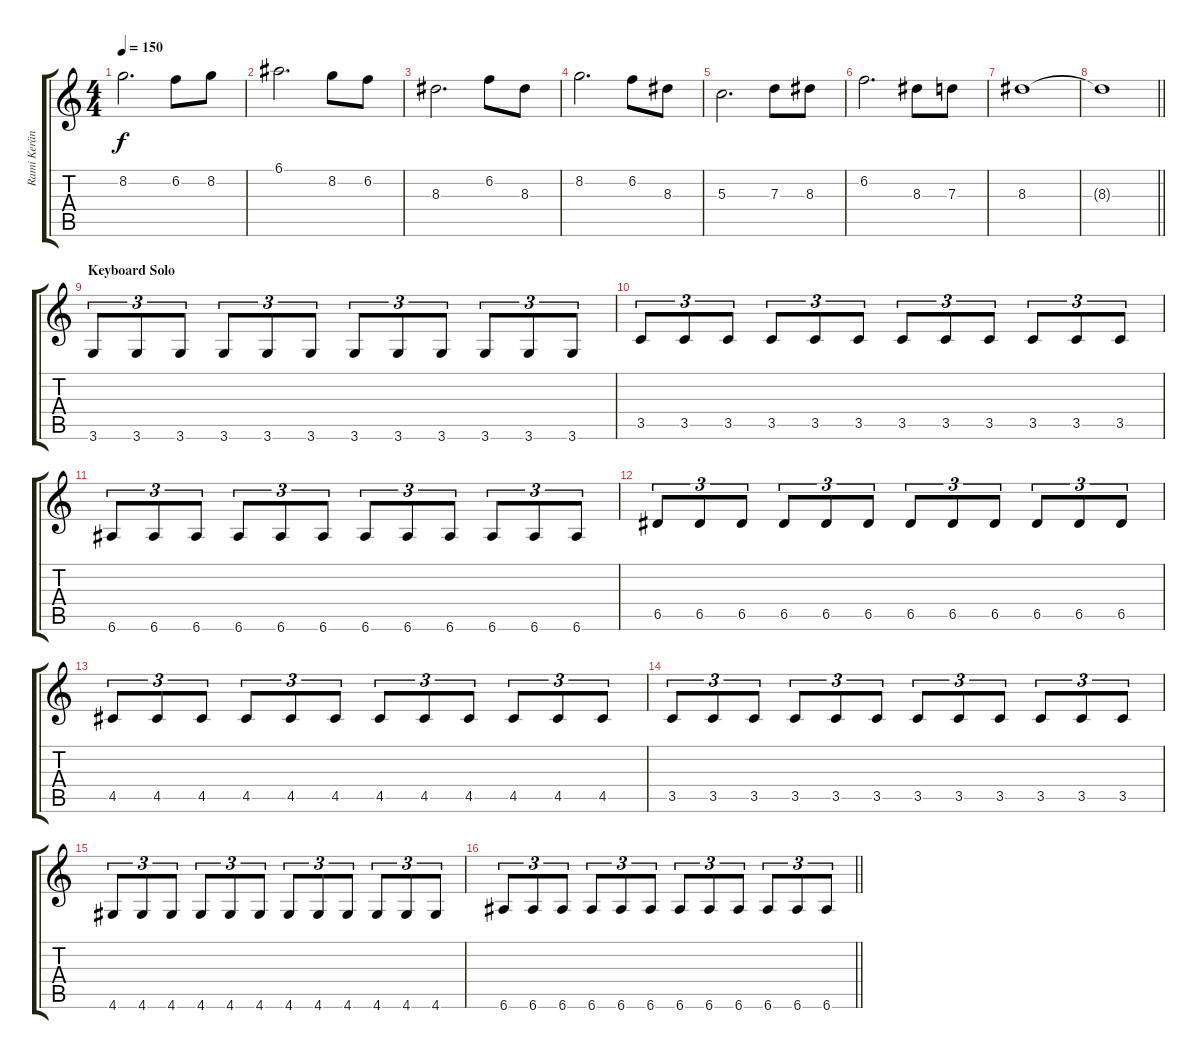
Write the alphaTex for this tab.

\track ("Rami Keränen" "Rami Kerän") {instrument distortionguitar}
\staff {score tabs}
\tuning (E4 B3 G3 D3 A2 E2) {hide}
\ts (4 4)
\tempo 150
\clef g2
\ks c
8.2.2{d dy f} 6.2.8 8.2.8 |
6.1.2{d} 8.2.8 6.2.8 |
8.3.2{d} 6.2.8 8.3.8 |
8.2.2{d} 6.2.8 8.3.8 |
5.3.2{d} 7.3.8 8.3.8 |
6.2.2{d} 8.3.8 7.3.8 |
8.3.1 |
\barLineRight lightlight
8.3{t}.1 |
\section ("" "Keyboard Solo")
3.6.8{tu (3 2) volume 10} 3.6.8{tu (3 2)} 3.6.8{tu (3 2)} 3.6.8{tu (3 2)} 3.6.8{tu (3 2)} 3.6.8{tu (3 2)} 3.6.8{tu (3 2)} 3.6.8{tu (3 2)} 3.6.8{tu (3 2)} 3.6.8{tu (3 2)} 3.6.8{tu (3 2)} 3.6.8{tu (3 2)} |
3.5.8{tu (3 2)} 3.5.8{tu (3 2)} 3.5.8{tu (3 2)} 3.5.8{tu (3 2)} 3.5.8{tu (3 2)} 3.5.8{tu (3 2)} 3.5.8{tu (3 2)} 3.5.8{tu (3 2)} 3.5.8{tu (3 2)} 3.5.8{tu (3 2)} 3.5.8{tu (3 2)} 3.5.8{tu (3 2)} |
6.6.8{tu (3 2)} 6.6.8{tu (3 2)} 6.6.8{tu (3 2)} 6.6.8{tu (3 2)} 6.6.8{tu (3 2)} 6.6.8{tu (3 2)} 6.6.8{tu (3 2)} 6.6.8{tu (3 2)} 6.6.8{tu (3 2)} 6.6.8{tu (3 2)} 6.6.8{tu (3 2)} 6.6.8{tu (3 2)} |
6.5.8{tu (3 2)} 6.5.8{tu (3 2)} 6.5.8{tu (3 2)} 6.5.8{tu (3 2)} 6.5.8{tu (3 2)} 6.5.8{tu (3 2)} 6.5.8{tu (3 2)} 6.5.8{tu (3 2)} 6.5.8{tu (3 2)} 6.5.8{tu (3 2)} 6.5.8{tu (3 2)} 6.5.8{tu (3 2)} |
4.5.8{tu (3 2)} 4.5.8{tu (3 2)} 4.5.8{tu (3 2)} 4.5.8{tu (3 2)} 4.5.8{tu (3 2)} 4.5.8{tu (3 2)} 4.5.8{tu (3 2)} 4.5.8{tu (3 2)} 4.5.8{tu (3 2)} 4.5.8{tu (3 2)} 4.5.8{tu (3 2)} 4.5.8{tu (3 2)} |
3.5.8{tu (3 2)} 3.5.8{tu (3 2)} 3.5.8{tu (3 2)} 3.5.8{tu (3 2)} 3.5.8{tu (3 2)} 3.5.8{tu (3 2)} 3.5.8{tu (3 2)} 3.5.8{tu (3 2)} 3.5.8{tu (3 2)} 3.5.8{tu (3 2)} 3.5.8{tu (3 2)} 3.5.8{tu (3 2)} |
4.6.8{tu (3 2)} 4.6.8{tu (3 2)} 4.6.8{tu (3 2)} 4.6.8{tu (3 2)} 4.6.8{tu (3 2)} 4.6.8{tu (3 2)} 4.6.8{tu (3 2)} 4.6.8{tu (3 2)} 4.6.8{tu (3 2)} 4.6.8{tu (3 2)} 4.6.8{tu (3 2)} 4.6.8{tu (3 2)} |
\barLineRight lightlight
6.6.8{tu (3 2)} 6.6.8{tu (3 2)} 6.6.8{tu (3 2)} 6.6.8{tu (3 2)} 6.6.8{tu (3 2)} 6.6.8{tu (3 2)} 6.6.8{tu (3 2)} 6.6.8{tu (3 2)} 6.6.8{tu (3 2)} 6.6.8{tu (3 2)} 6.6.8{tu (3 2)} 6.6.8{tu (3 2)}
